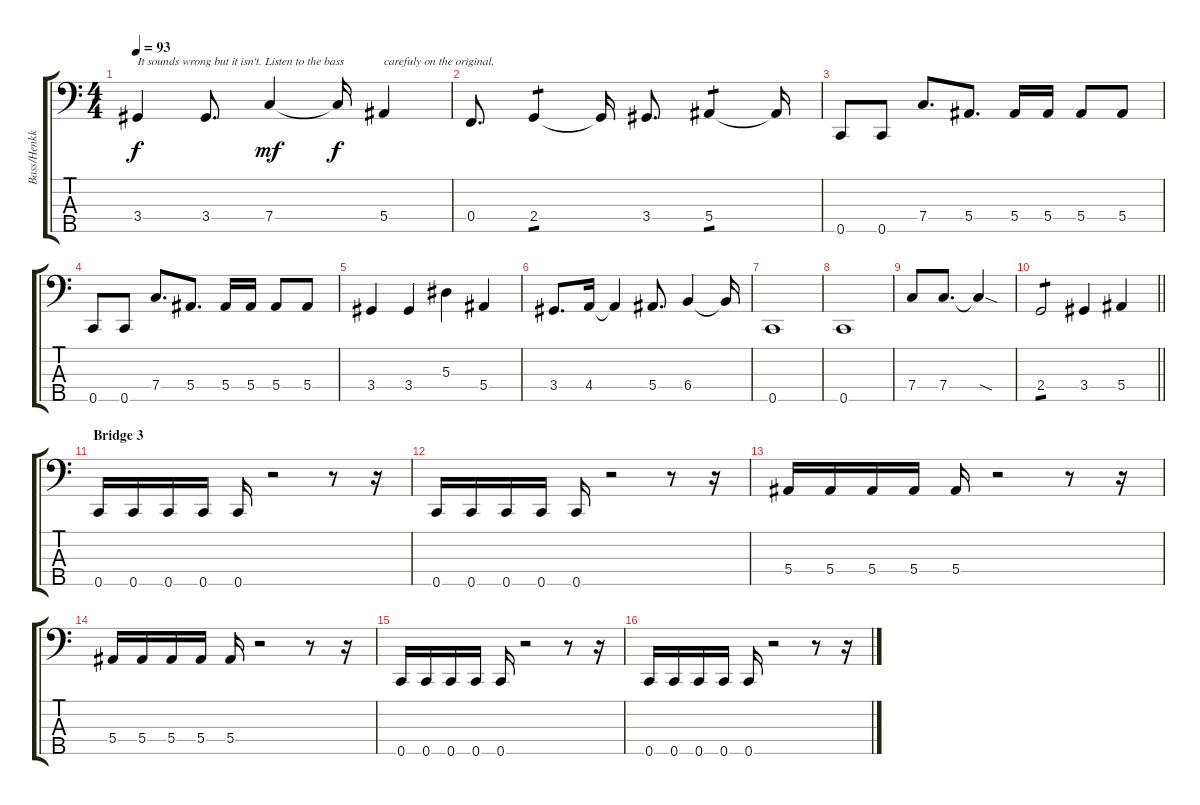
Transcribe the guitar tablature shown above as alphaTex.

\track ("Bass/Henkka" "Bass/Henkk") {instrument electricbasspick}
\staff {score tabs}
\tuning (Ab2 Eb2 Bb1 F1 C1) {hide}
\ts (4 4)
\tempo 93
\clef f4
\ks c
3.4.4{txt "It sounds wrong but it isn't. Listen to the bass" dy f} 3.4.8{d} 7.4.4{dy mf} 7.4{t}.16{dy f} 5.4.4{txt "carefuly on the original."} |
0.4.8{d} 2.4.4{tp 1} 2.4{t}.16 3.4.8{d} 5.4.4{tp 1} 5.4{t}.16 |
0.5.8 0.5.8 7.4.8{d} 5.4.8{d} 5.4.16 5.4.16 5.4.8 5.4.8 |
0.5.8 0.5.8 7.4.8{d} 5.4.8{d} 5.4.16 5.4.16 5.4.8 5.4.8 |
3.4.4 3.4.4 5.3.4 5.4.4 |
3.4.8{d} 4.4.16 4.4{t}.4 5.4.8{d} 6.4.4 6.4{t}.16 |
0.5.1 |
0.5.1 |
7.4.8 7.4.8{d} 7.4{sod t}.4 |
\barLineRight lightlight
2.4.2{tp 1} 3.4.4 5.4.4 |
\section ("" "Bridge 3")
0.5.16 0.5.16 0.5.16 0.5.16 0.5.16 r.2 r.8 r.16 |
0.5.16 0.5.16 0.5.16 0.5.16 0.5.16 r.2 r.8 r.16 |
5.4.16 5.4.16 5.4.16 5.4.16 5.4.16 r.2 r.8 r.16 |
5.4.16 5.4.16 5.4.16 5.4.16 5.4.16 r.2 r.8 r.16 |
0.5.16 0.5.16 0.5.16 0.5.16 0.5.16 r.2 r.8 r.16 |
0.5.16 0.5.16 0.5.16 0.5.16 0.5.16 r.2 r.8 r.16
